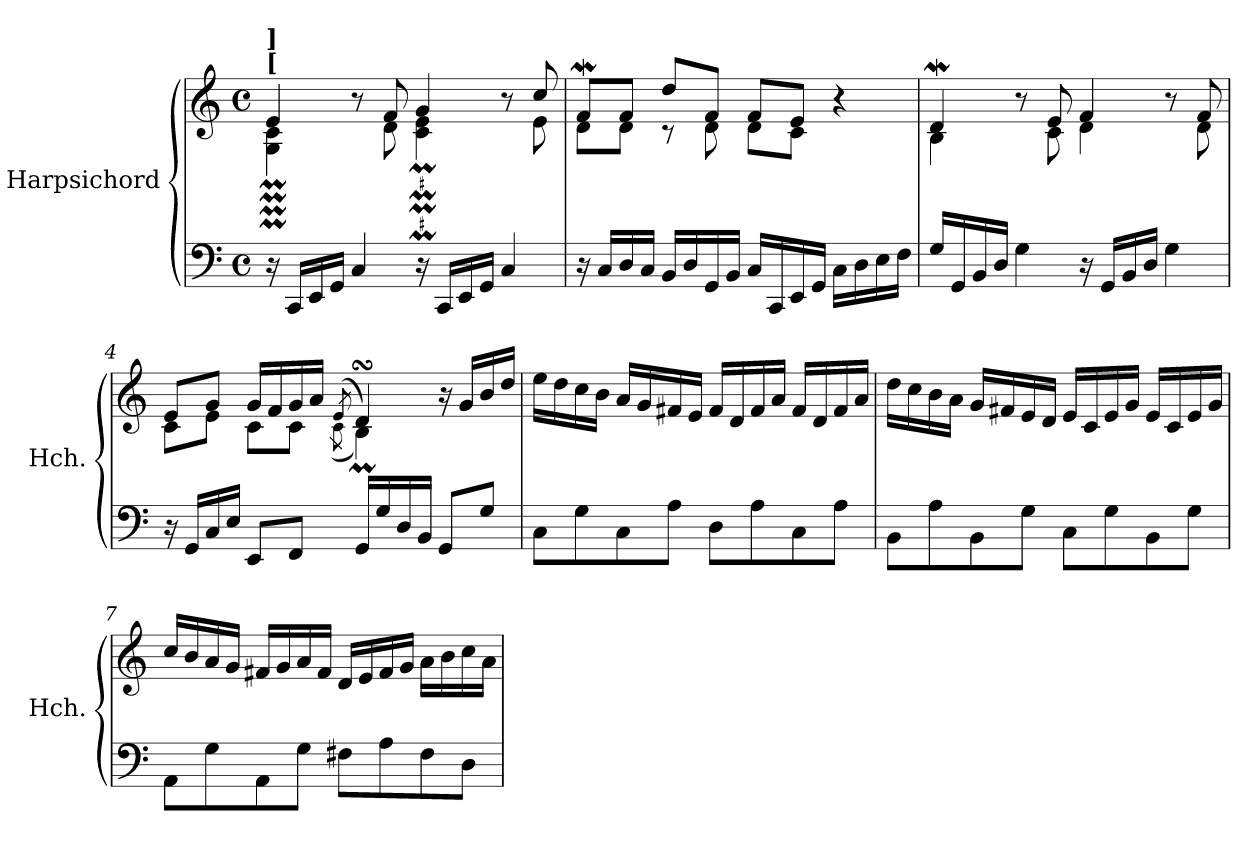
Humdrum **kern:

**kern	**kern
*part1	*part1
*staff2	*staff1
*I"Harpsichord	*
*I'Hch.	*
*clefF4	*clefG2
*k[]	*k[]
*M4/4	*M4/4
*met(c)	*met(c)
*MM80	*MM80
=1	=1
*	*^
!	!LO:TX:a:B:t=[	!
!	!LO:TX:a:B:t=]	!
16r	4e/	4G\M 4c\M
16CC/LL	.	.
16EE/	.	.
16GG/JJ	.	.
4C/	8r	8ryy
.	8f/	8d\
16r	4g/	4c\M 4e\M
16CC/LL	.	.
16EE/	.	.
16GG/JJ	.	.
4C/	8r	8ryy
.	8cc/	8e\
=2	=2	=2
16r	8fw/L	8d\L
16C/LL	.	.
16D/	8f/J	8d\J
16C/JJ	.	.
16BB/LL	8dd/L	8r
16D/	.	.
16GG/	8f/J	8d\
16BB/JJ	.	.
16C/LL	8f/L	8d\L
16CC/	.	.
16EE/	8e/J	8c\J
16GG/JJ	.	.
16C\LL	4r	4ryy
16D\	.	.
16E\	.	.
16F\JJ	.	.
=3	=3	=3
16G/LL	4dW/	4B\
16GG/	.	.
16BB/	.	.
16D/JJ	.	.
4G\	8r	8ryy
.	8e/	8c\
16r	4f/	4d\
16GG/LL	.	.
16BB/	.	.
16D/JJ	.	.
4G\	8r	8ryy
.	8f/	8d\
!!LO:LB:g=z	!!
=4	=4	=4
16r	8e/L	8c\L
16GG/LL	.	.
16C/	8g/J	8e\J
16E/JJ	.	.
8EE/L	16g/LL	8c\L
.	16f/	.
8FF/J	16g/	8c\J
.	16a/JJ	.
.	(<8qe/	(>8qc\
16GG/LL	4dsSSS/)	4Bm\)
16G/	.	.
16D/	.	.
16BB/JJ	.	.
8GG/L	16r	4ryy
.	16g/LL	.
8G/J	16b/	.
.	16dd/JJ	.
*	*v	*v
=5	=5
8C\L	16ee\LL
.	16dd\
8G\	16cc\
.	16b\JJ
8C\	16a/LL
.	16g/
8A\J	16f#X/
.	16e/JJ
8D\L	16f#/LL
.	16d/
8A\	16f#/
.	16a/JJ
8C\	16f#/LL
.	16d/
8A\J	16f#/
.	16a/JJ
=6	=6
8BB\L	16dd\LL
.	16cc\
8A\	16b\
.	16a\JJ
8BB\	16g/LL
.	16f#X/
8G\J	16e/
.	16d/JJ
8C\L	16e/LL
.	16c/
8G\	16e/
.	16g/JJ
8BB\	16e/LL
.	16c/
8G\J	16e/
.	16g/JJ
!!LO:LB:g=z
=7	=7
8AA\L	16cc/LL
.	16b/
8G\	16a/
.	16g/JJ
8AA\	16f#X/LL
.	16g/
8G\J	16a/
.	16f#/JJ
8F#X\L	16d/LL
.	16e/
8A\	16f#/
.	16g/JJ
8F#\	16a\LL
.	16b\
8D\J	16cc\
.	16a\JJ
=	=
*-	*-
